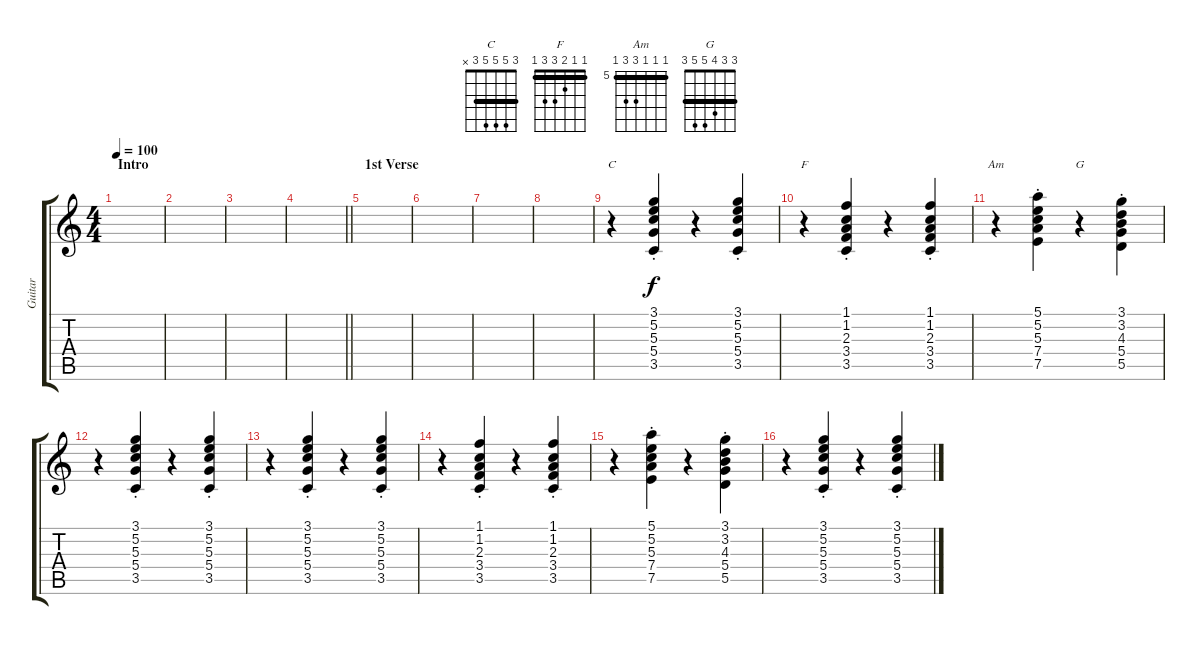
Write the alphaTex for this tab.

\track ("Guitar" "Guitar") {instrument acousticguitarsteel}
\staff {score tabs}
\tuning (E4 B3 G3 D3 A2 E2) {hide}
\chord ("C" 3 5 5 5 3 x) {barre 3}
\chord ("F" 1 1 2 3 3 1) {barre 1}
\chord ("Am" 5 5 5 7 7 5) {firstfret 5 barre 5}
\chord ("G" 3 3 4 5 5 3) {barre 3}
\ts (4 4)
\section ("" "Intro")
\tempo 100
\clef g2
\ks c
|
|
|
\barLineRight lightlight
|
\section ("" "1st Verse")
|
|
|
|
r.4{ch "C"} (3.1{st} 5.2{st} 5.3{st} 5.4{st} 3.5{st}).4 r.4 (3.1{st} 5.2{st} 5.3{st} 5.4{st} 3.5{st}).4 |
r.4{ch "F"} (1.1{st} 1.2{st} 2.3{st} 3.4{st} 3.5{st}).4 r.4 (1.1{st} 1.2{st} 2.3{st} 3.4{st} 3.5{st}).4 |
r.4{ch "Am"} (5.1{st} 5.2{st} 5.3{st} 7.4{st} 7.5{st}).4 r.4{ch "G"} (3.1{st} 3.2{st} 4.3{st} 5.4{st} 5.5{st}).4 |
r.4 (3.1{st} 5.2{st} 5.3{st} 5.4{st} 3.5{st}).4 r.4 (3.1{st} 5.2{st} 5.3{st} 5.4{st} 3.5{st}).4 |
r.4 (3.1{st} 5.2{st} 5.3{st} 5.4{st} 3.5{st}).4 r.4 (3.1{st} 5.2{st} 5.3{st} 5.4{st} 3.5{st}).4 |
r.4 (1.1{st} 1.2{st} 2.3{st} 3.4{st} 3.5{st}).4 r.4 (1.1{st} 1.2{st} 2.3{st} 3.4{st} 3.5{st}).4 |
r.4 (5.1{st} 5.2{st} 5.3{st} 7.4{st} 7.5{st}).4 r.4 (3.1{st} 3.2{st} 4.3{st} 5.4{st} 5.5{st}).4 |
r.4 (3.1{st} 5.2{st} 5.3{st} 5.4{st} 3.5{st}).4 r.4 (3.1{st} 5.2{st} 5.3{st} 5.4{st} 3.5{st}).4
